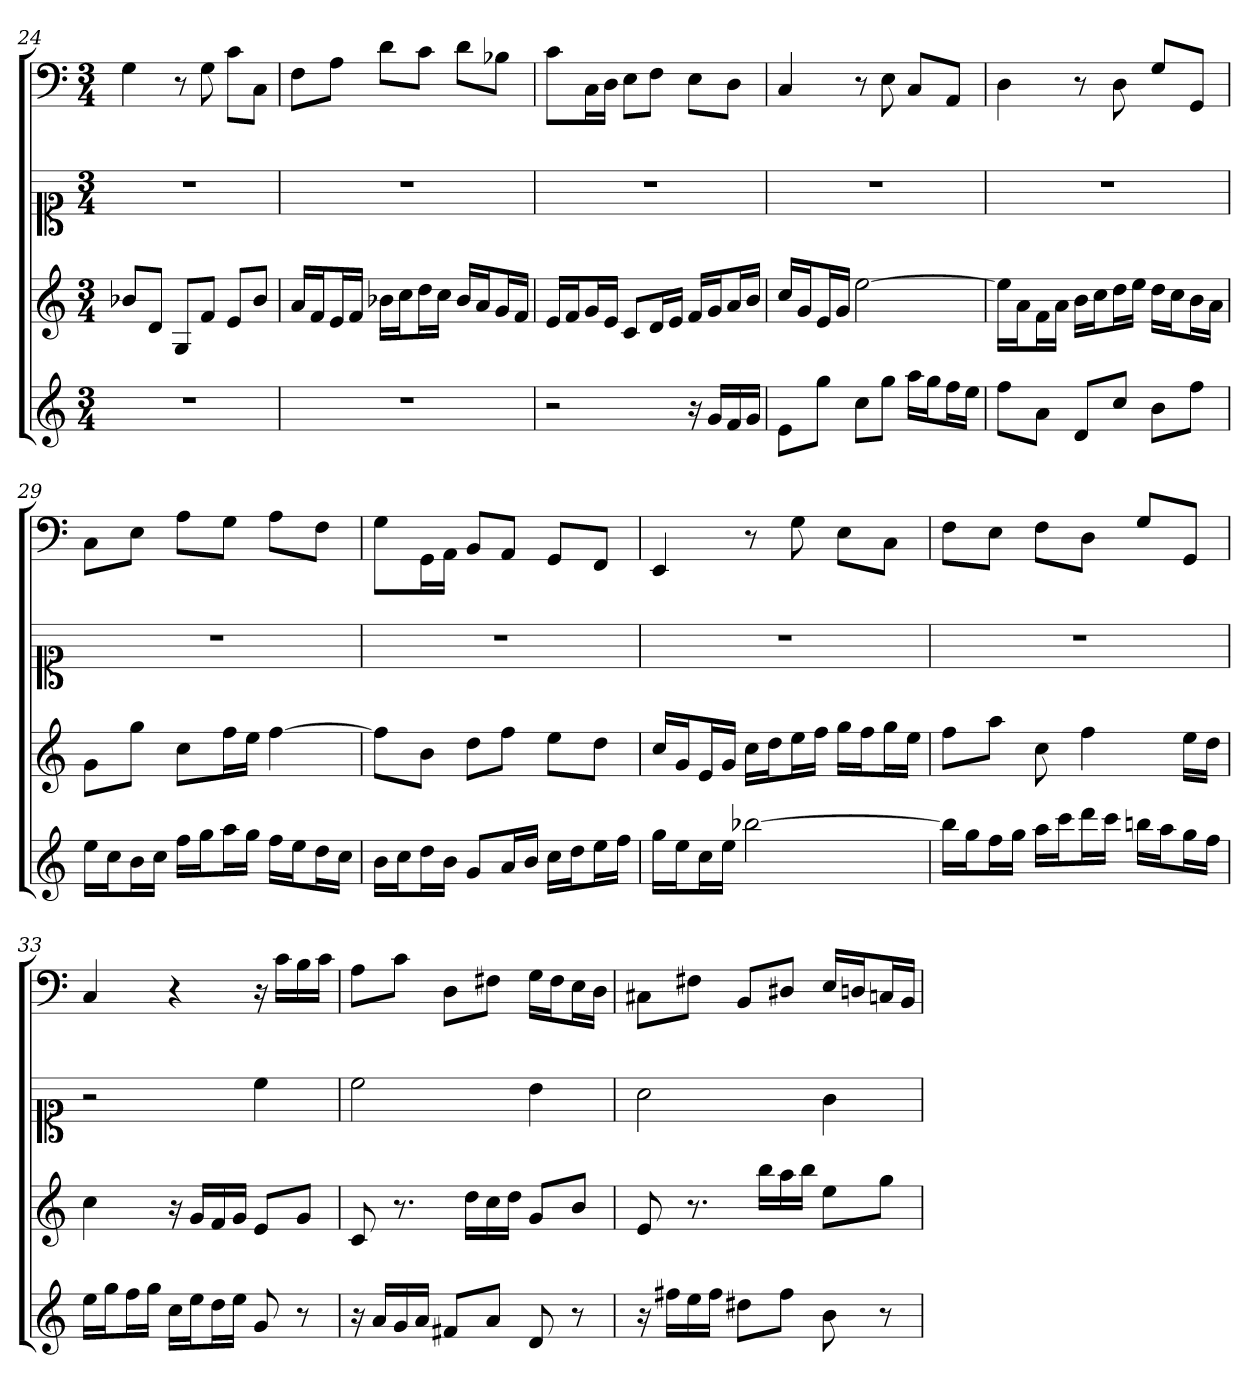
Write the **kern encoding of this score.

**kern	**kern	**kern	**kern
*part4	*part3	*part2	*part1
*staff4	*staff3	*staff2	*staff1
*	*	*clefC1	*clefF4
*k[]	*k[]	*k[]	*k[]
*C:	*C:	*C:	*C:
*M3/4	*M3/4	*M3/4	*M3/4
=24	=24	=24	=24
2.r	8b-XL	2.r	4G
.	8dJ	.	.
.	8GL	.	8r
.	8fJ	.	8G
.	8eL	.	8c\L
.	8b-J	.	8C\J
=25	=25	=25	=25
2.r	16aLL	2.r	8F\L
.	16fJ	.	.
.	16eL	.	8A\J
.	16fJJ	.	.
.	16b-XLL	.	8d\L
.	16ccJ	.	.
.	16ddL	.	8c\J
.	16ccJJ	.	.
.	16b-LL	.	8d\L
.	16aJ	.	.
.	16gL	.	8B-X\J
.	16fJJ	.	.
=26	=26	=26	=26
2r	16eLL	2.r	8c\L
.	16fJ	.	.
.	16gL	.	16C\L
.	16eJJ	.	16D\JJ
.	8cL	.	8E\L
.	16dL	.	8F\J
.	16eJJ	.	.
16r	16fLL	.	8E\L
16gLL	16gJ	.	.
16f	16aL	.	8D\J
16gJJ	16bJJ	.	.
=27	=27	=27	=27
8eL	16ccLL	2.r	4C
.	16gJ	.	.
8ggJ	16eL	.	.
.	16gJJ	.	.
8ccL	[2ee	.	8r
8ggJ	.	.	8E
16aaLL	.	.	8C/L
16ggJ	.	.	.
16ffL	.	.	8AA/J
16eeJJ	.	.	.
=28	=28	=28	=28
8ffL	16eeLL]	2.r	4D
.	16aJ	.	.
8aJ	16fL	.	.
.	16aJJ	.	.
8dL	16bLL	.	8r
.	16ccJ	.	.
8ccJ	16ddL	.	8D
.	16eeJJ	.	.
8bL	16ddLL	.	8G/L
.	16ccJ	.	.
8ffJ	16bL	.	8GG/J
.	16aJJ	.	.
=29	=29	=29	=29
16eeLL	8gL	2.r	8C\L
16ccJ	.	.	.
16bL	8ggJ	.	8E\J
16ccJJ	.	.	.
16ffLL	8ccL	.	8A\L
16ggJ	.	.	.
16aaL	16ffL	.	8G\J
16ggJJ	16eeJJ	.	.
16ffLL	[4ff	.	8A\L
16eeJ	.	.	.
16ddL	.	.	8F\J
16ccJJ	.	.	.
=30	=30	=30	=30
16bLL	8ffL]	2.r	8G\L
16ccJ	.	.	.
16ddL	8bJ	.	16GG\L
16bJJ	.	.	16AA\JJ
8gL	8ddL	.	8BB/L
16aL	8ffJ	.	8AA/J
16bJJ	.	.	.
16ccLL	8eeL	.	8GG/L
16ddJ	.	.	.
16eeL	8ddJ	.	8FF/J
16ffJJ	.	.	.
=31	=31	=31	=31
16ggLL	16ccLL	2.r	4EE
16eeJ	16gJ	.	.
16ccL	16eL	.	.
16eeJJ	16gJJ	.	.
[2bb-X	16ccLL	.	8r
.	16ddJ	.	.
.	16eeL	.	8G
.	16ffJJ	.	.
.	16ggLL	.	8E\L
.	16ffJ	.	.
.	16ggL	.	8C\J
.	16eeJJ	.	.
=32	=32	=32	=32
16bb-LL]	8ffL	2.r	8F\L
16ggJ	.	.	.
16ffL	8aaJ	.	8E\J
16ggJJ	.	.	.
16aaLL	8cc	.	8F\L
16cccJ	.	.	.
16dddL	4ff	.	8D\J
16cccJJ	.	.	.
16bbnLL	.	.	8G/L
16aaJ	.	.	.
16ggL	16eeLL	.	8GG/J
16ffJJ	16ddJJ	.	.
=33	=33	=33	=33
16eeLL	4cc	2r	4C
16ggJ	.	.	.
16ffL	.	.	.
16ggJJ	.	.	.
16ccLL	16r	.	4r
16eeJ	16gLL	.	.
16ddL	16f	.	.
16eeJJ	16gJJ	.	.
8g	8eL	4cc	16r
.	.	.	16c\LL
8r	8gJ	.	16B\
.	.	.	16c\JJ
=34	=34	=34	=34
16r	8c	2cc	8A\L
16aLL	.	.	.
16g	8.r	.	8c\J
16aJJ	.	.	.
8f#XL	.	.	8D\L
.	16ddLL	.	.
8aJ	16cc	.	8F#X\J
.	16ddJJ	.	.
8d	8gL	4b	16G\LL
.	.	.	16F#\J
8r	8bJ	.	16E\L
.	.	.	16D\JJ
=35	=35	=35	=35
16r	8e	2a	8C#X\L
16ff#XLL	.	.	.
16ee	8.r	.	8F#X\J
16ff#JJ	.	.	.
8dd#XL	.	.	8BB/L
.	16bbLL	.	.
8ff#J	16aa	.	8D#X/J
.	16bbJJ	.	.
8b	8eeL	4g	16E/LL
.	.	.	16Dn/J
8r	8ggJ	.	16Cn/L
.	.	.	16BB/JJ
=	=	=	=
*-	*-	*-	*-
